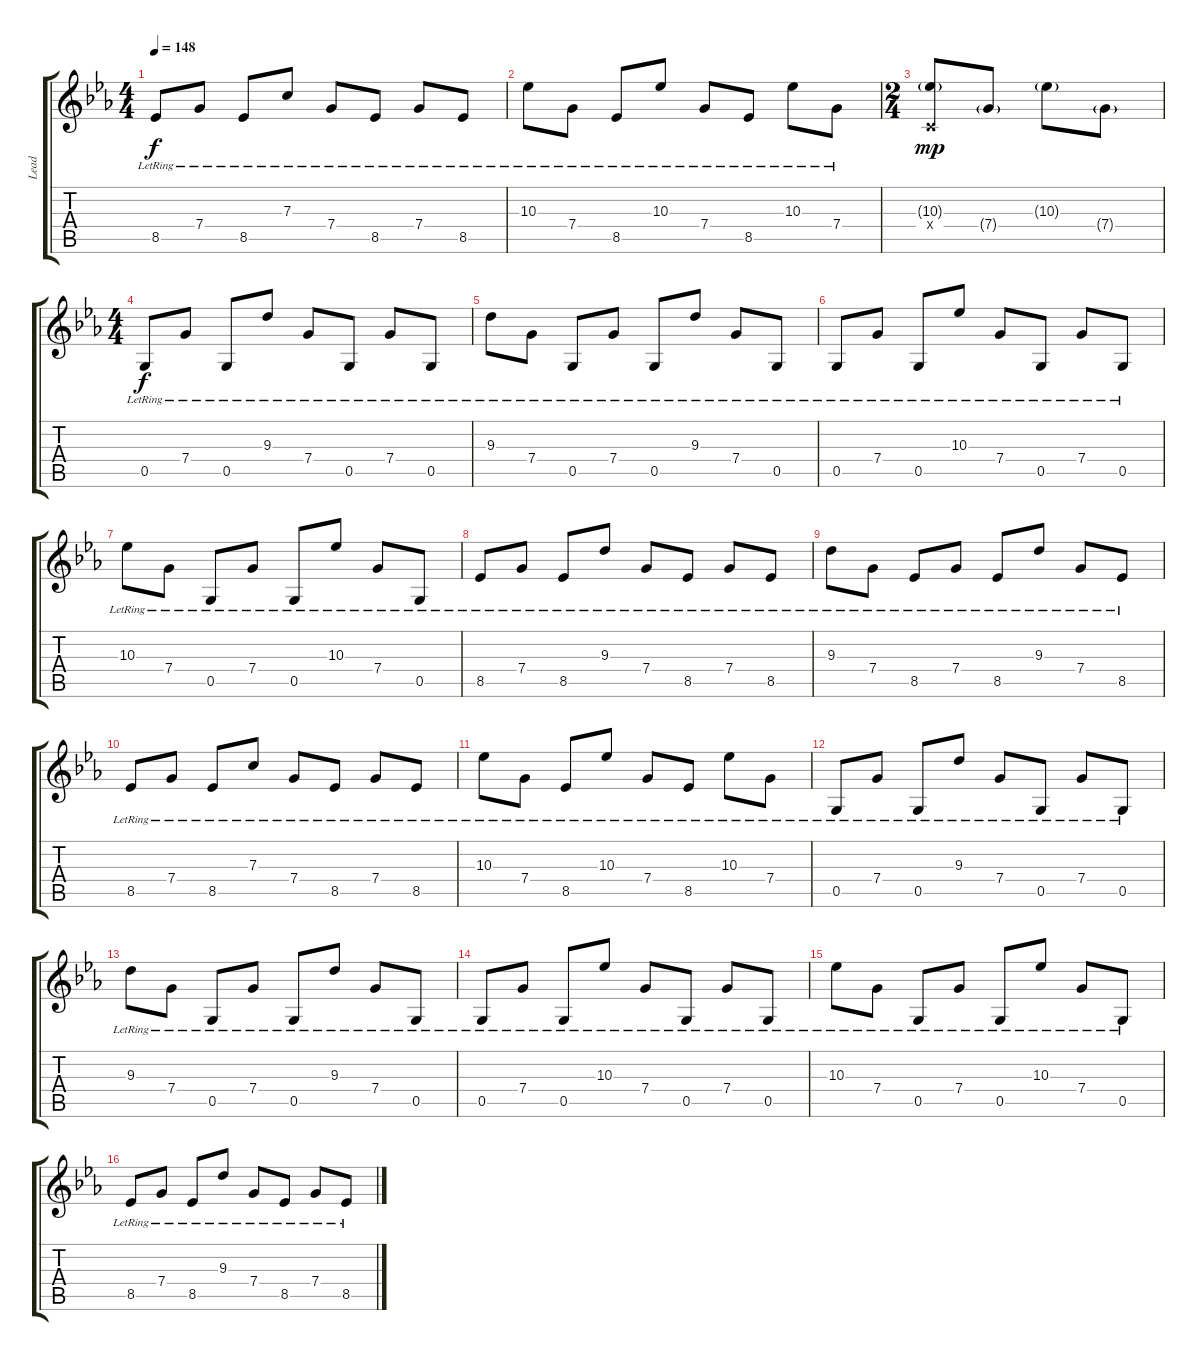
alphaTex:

\track ("Lead" "Lead") {instrument distortionguitar}
\staff {score tabs}
\tuning (D4 A3 F3 C3 G2 C2) {hide}
\ts (4 4)
\tempo 148
\clef g2
\ks cminor
8.5{lr}.8{dy f} 7.4{lr}.8 8.5{lr}.8 7.3{lr}.8 7.4{lr}.8 8.5{lr}.8 7.4{lr}.8 8.5{lr}.8 |
10.3{lr}.8 7.4{lr}.8 8.5{lr}.8 10.3{lr}.8 7.4{lr}.8 8.5{lr}.8 10.3{lr}.8 7.4{lr}.8 |
\ts (2 4)
(10.3{g} 0.4{x}).8{dy mp} 7.4{g}.8 10.3{g}.8 7.4{g}.8 |
\ts (4 4)
0.5{lr}.8{dy f} 7.4{lr}.8 0.5{lr}.8 9.3{lr}.8 7.4{lr}.8 0.5{lr}.8 7.4{lr}.8 0.5{lr}.8 |
9.3{lr}.8 7.4{lr}.8 0.5{lr}.8 7.4{lr}.8 0.5{lr}.8 9.3{lr}.8 7.4{lr}.8 0.5{lr}.8 |
0.5{lr}.8 7.4{lr}.8 0.5{lr}.8 10.3{lr}.8 7.4{lr}.8 0.5{lr}.8 7.4{lr}.8 0.5{lr}.8 |
10.3{lr}.8 7.4{lr}.8 0.5{lr}.8 7.4{lr}.8 0.5{lr}.8 10.3{lr}.8 7.4{lr}.8 0.5{lr}.8 |
8.5{lr}.8 7.4{lr}.8 8.5{lr}.8 9.3{lr}.8 7.4{lr}.8 8.5{lr}.8 7.4{lr}.8 8.5{lr}.8 |
9.3{lr}.8 7.4{lr}.8 8.5{lr}.8 7.4{lr}.8 8.5{lr}.8 9.3{lr}.8 7.4{lr}.8 8.5{lr}.8 |
8.5{lr}.8 7.4{lr}.8 8.5{lr}.8 7.3{lr}.8 7.4{lr}.8 8.5{lr}.8 7.4{lr}.8 8.5{lr}.8 |
10.3{lr}.8 7.4{lr}.8 8.5{lr}.8 10.3{lr}.8 7.4{lr}.8 8.5{lr}.8 10.3{lr}.8 7.4{lr}.8 |
0.5{lr}.8 7.4{lr}.8 0.5{lr}.8 9.3{lr}.8 7.4{lr}.8 0.5{lr}.8 7.4{lr}.8 0.5{lr}.8 |
9.3{lr}.8 7.4{lr}.8 0.5{lr}.8 7.4{lr}.8 0.5{lr}.8 9.3{lr}.8 7.4{lr}.8 0.5{lr}.8 |
0.5{lr}.8 7.4{lr}.8 0.5{lr}.8 10.3{lr}.8 7.4{lr}.8 0.5{lr}.8 7.4{lr}.8 0.5{lr}.8 |
10.3{lr}.8 7.4{lr}.8 0.5{lr}.8 7.4{lr}.8 0.5{lr}.8 10.3{lr}.8 7.4{lr}.8 0.5{lr}.8 |
8.5{lr}.8 7.4{lr}.8 8.5{lr}.8 9.3{lr}.8 7.4{lr}.8 8.5{lr}.8 7.4{lr}.8 8.5{lr}.8
